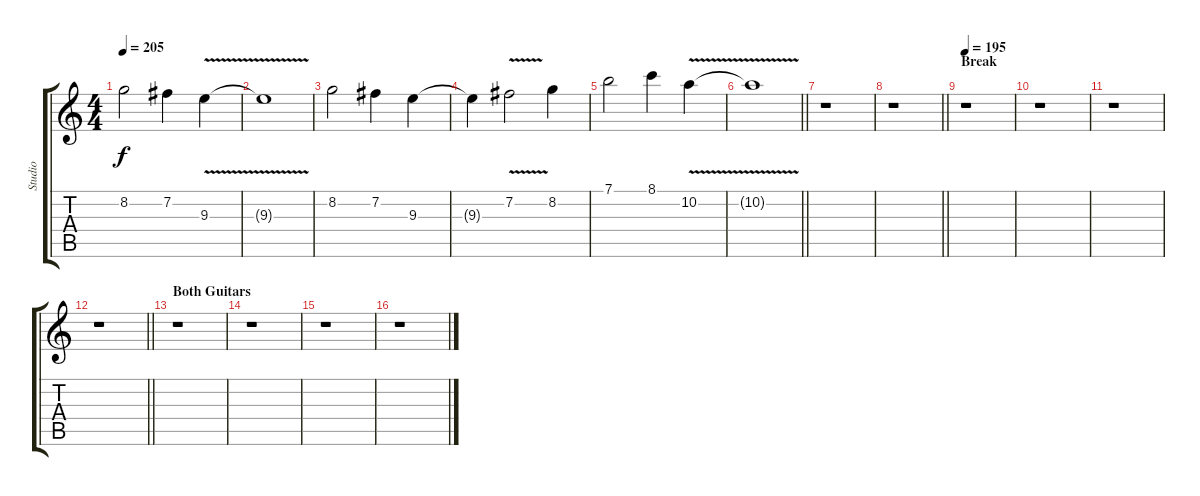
\track ("Studio" "Studio") {instrument distortionguitar}
\staff {score tabs}
\tuning (E4 B3 G3 D3 A2 E2) {hide}
\ts (4 4)
\tempo 205
\clef g2
\ks c
8.2.2{dy f} 7.2.4 9.3{v}.4 |
9.3{t}.1 |
8.2.2 7.2.4 9.3.4 |
9.3{t}.4 7.2{v}.2 8.2.4 |
7.1.2 8.1.4 10.2{v}.4 |
\barLineRight lightlight
10.2{t}.1 |
\section ("" "")
r.1 |
\barLineRight lightlight
r.1 |
\section ("" "Break")
\tempo 195
r.1 |
r.1 |
r.1 |
\barLineRight lightlight
r.1 |
\section ("" "Both Guitars")
r.1 |
r.1 |
r.1 |
r.1
